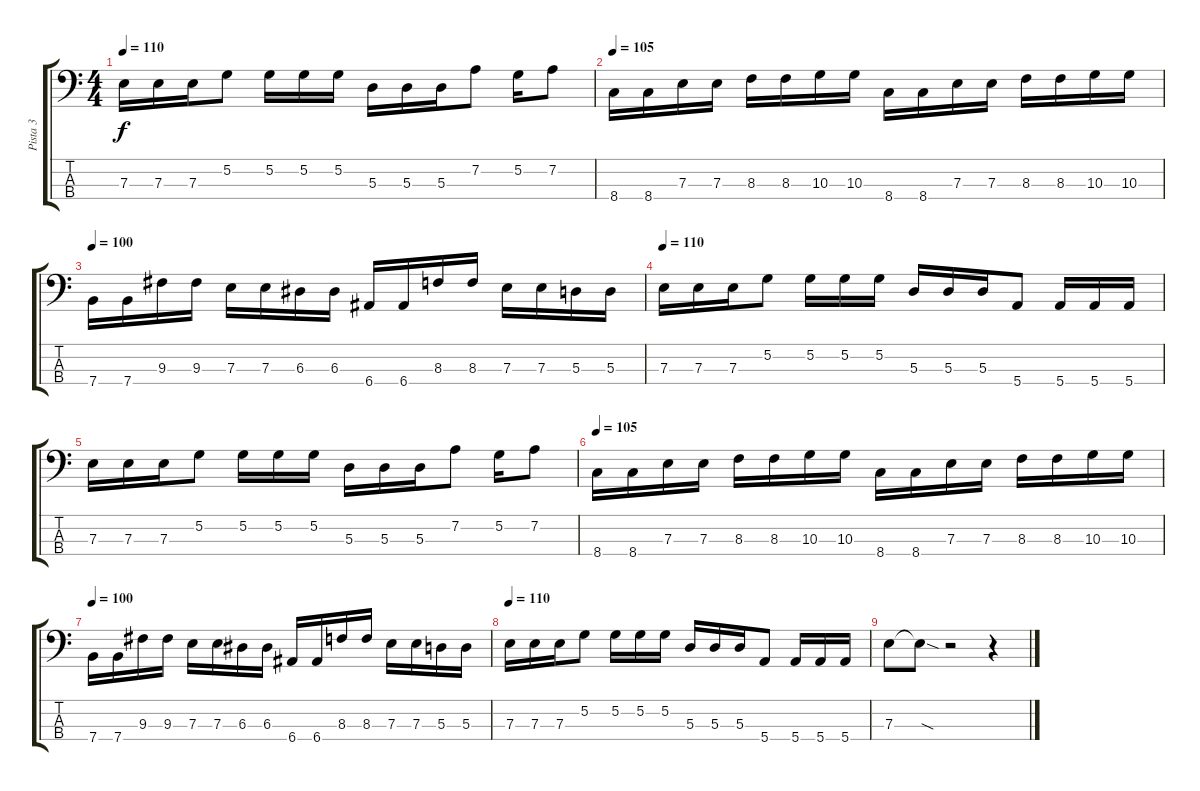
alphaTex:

\track ("Pista 3" "Pista 3") {instrument electricbasspick}
\staff {score tabs}
\tuning (G2 D2 A1 E1) {hide}
\ts (4 4)
\tempo 110
\clef f4
\ks c
7.3.16{dy f} 7.3.16 7.3.16 5.2.8 5.2.16 5.2.16 5.2.16 5.3.16 5.3.16 5.3.16 7.2.8 5.2.16 7.2.8 |
\tempo 105
8.4.16 8.4.16 7.3.16 7.3.16 8.3.16 8.3.16 10.3.16 10.3.16 8.4.16 8.4.16 7.3.16 7.3.16 8.3.16 8.3.16 10.3.16 10.3.16 |
\tempo 100
7.4.16 7.4.16 9.3.16 9.3.16 7.3.16 7.3.16 6.3.16 6.3.16 6.4.16 6.4.16 8.3.16 8.3.16 7.3.16 7.3.16 5.3.16 5.3.16 |
\tempo 110
7.3.16 7.3.16 7.3.16 5.2.8 5.2.16 5.2.16 5.2.16 5.3.16 5.3.16 5.3.16 5.4.8 5.4.16 5.4.16 5.4.16 |
7.3.16 7.3.16 7.3.16 5.2.8 5.2.16 5.2.16 5.2.16 5.3.16 5.3.16 5.3.16 7.2.8 5.2.16 7.2.8 |
\tempo 105
8.4.16 8.4.16 7.3.16 7.3.16 8.3.16 8.3.16 10.3.16 10.3.16 8.4.16 8.4.16 7.3.16 7.3.16 8.3.16 8.3.16 10.3.16 10.3.16 |
\tempo 100
7.4.16 7.4.16 9.3.16 9.3.16 7.3.16 7.3.16 6.3.16 6.3.16 6.4.16 6.4.16 8.3.16 8.3.16 7.3.16 7.3.16 5.3.16 5.3.16 |
\tempo 110
7.3.16 7.3.16 7.3.16 5.2.8 5.2.16 5.2.16 5.2.16 5.3.16 5.3.16 5.3.16 5.4.8 5.4.16 5.4.16 5.4.16 |
7.3.8 7.3{sod t}.8 r.2 r.4
